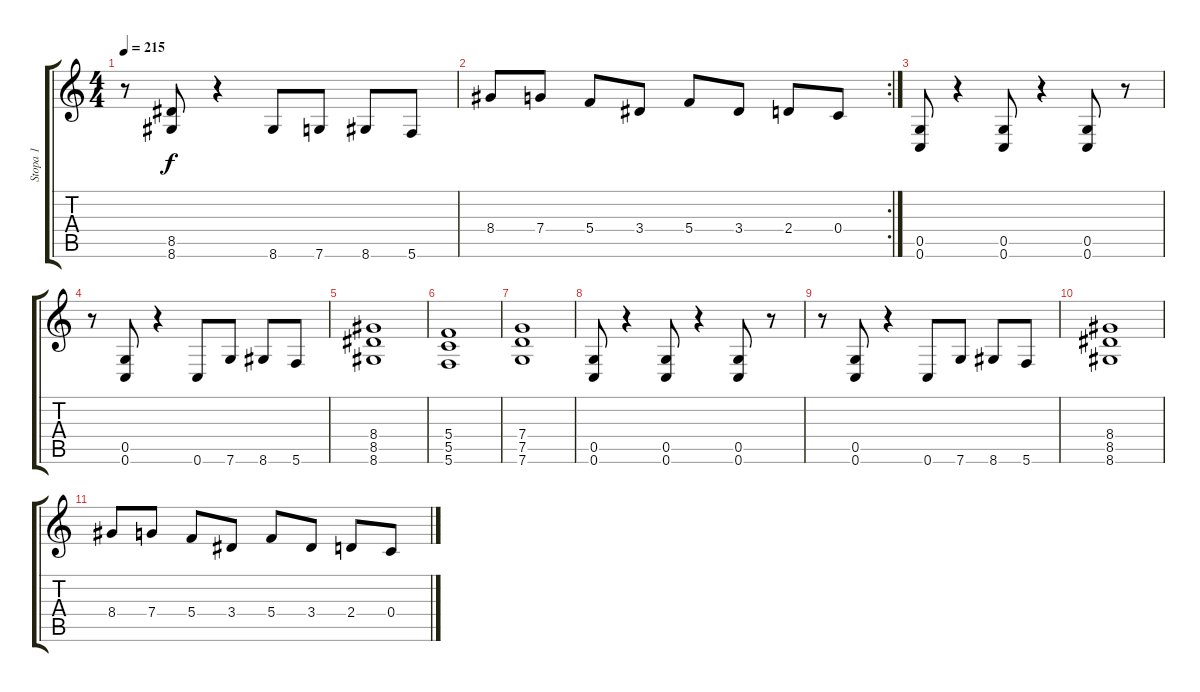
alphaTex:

\track ("Stopa 1" "Stopa 1") {instrument overdrivenguitar}
\staff {score tabs}
\tuning (D4 A3 F3 C3 G2 C2) {hide}
\ts (4 4)
\tempo 215
\clef g2
\ks c
r.8{dy f} (8.5 8.6).8 r.4 8.6.8 7.6.8 8.6.8 5.6.8 |
\rc 2
8.4.8 7.4.8 5.4.8 3.4.8 5.4.8 3.4.8 2.4.8 0.4.8 |
(0.5 0.6).8 r.4 (0.5 0.6).8 r.4 (0.5 0.6).8 r.8 |
r.8 (0.5 0.6).8 r.4 0.6.8 7.6.8 8.6.8 5.6.8 |
(8.4 8.5 8.6).1 |
(5.4 5.5 5.6).1 |
(7.4 7.5 7.6).1 |
(0.5 0.6).8 r.4 (0.5 0.6).8 r.4 (0.5 0.6).8 r.8 |
r.8 (0.5 0.6).8 r.4 0.6.8 7.6.8 8.6.8 5.6.8 |
(8.4 8.5 8.6).1 |
8.4.8 7.4.8 5.4.8 3.4.8 5.4.8 3.4.8 2.4.8 0.4.8
